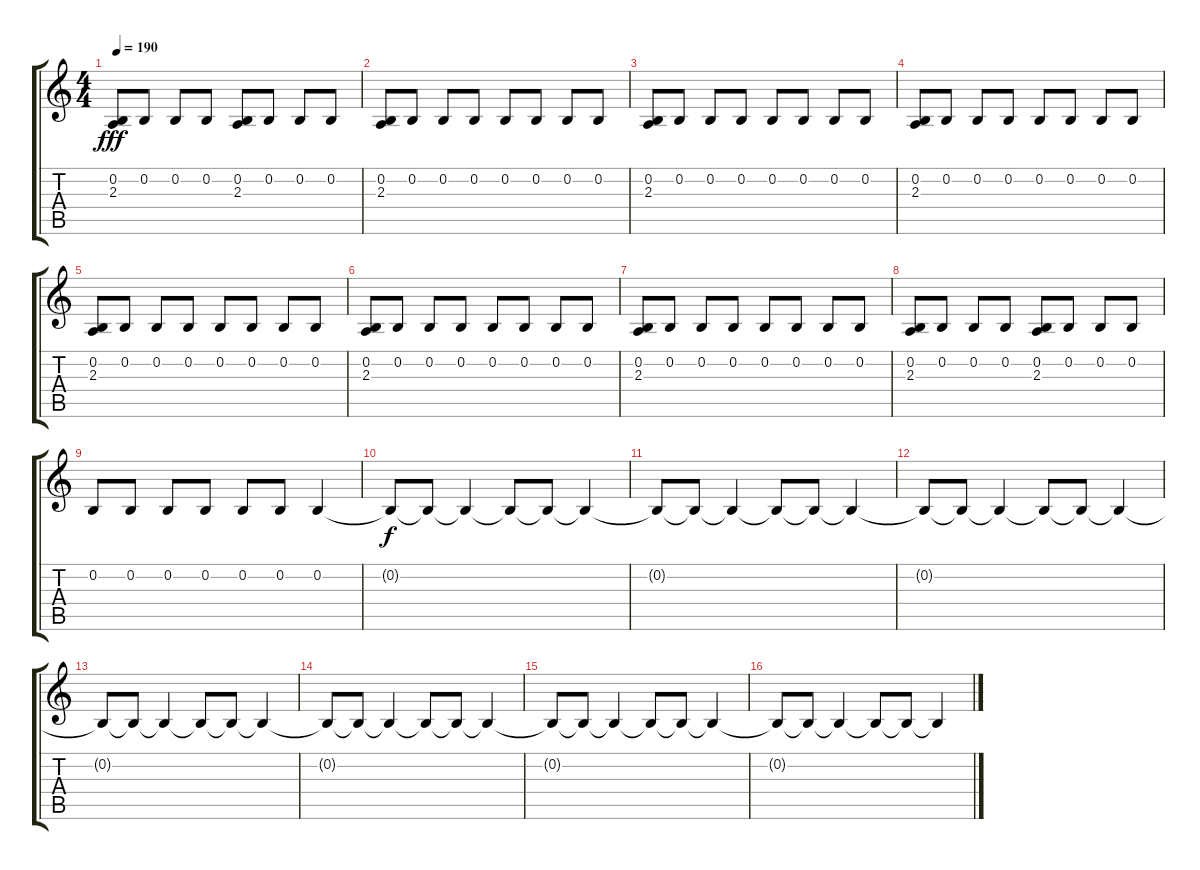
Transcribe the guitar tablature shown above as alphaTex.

\track "" {instrument acousticgrandpiano}
\staff {score tabs}
\tuning (E4 B3 G3 D3 A2 E2) {hide}
\ts (4 4)
\tempo 190
\clef g2
\ks c
(0.2 2.3).8{dy fff} 0.2.8 0.2.8 0.2.8 (0.2 2.3).8 0.2.8 0.2.8 0.2.8 |
(0.2 2.3).8 0.2.8 0.2.8 0.2.8 0.2.8 0.2.8 0.2.8 0.2.8 |
(0.2 2.3).8 0.2.8 0.2.8 0.2.8 0.2.8 0.2.8 0.2.8 0.2.8 |
(0.2 2.3).8 0.2.8 0.2.8 0.2.8 0.2.8 0.2.8 0.2.8 0.2.8 |
(0.2 2.3).8 0.2.8 0.2.8 0.2.8 0.2.8 0.2.8 0.2.8 0.2.8 |
(0.2 2.3).8 0.2.8 0.2.8 0.2.8 0.2.8 0.2.8 0.2.8 0.2.8 |
(0.2 2.3).8 0.2.8 0.2.8 0.2.8 0.2.8 0.2.8 0.2.8 0.2.8 |
(0.2 2.3).8 0.2.8 0.2.8 0.2.8 (0.2 2.3).8 0.2.8 0.2.8 0.2.8 |
0.2.8 0.2.8 0.2.8 0.2.8 0.2.8 0.2.8 0.2.4 |
0.2{t}.8{dy f} 0.2{t}.8 0.2{t}.4 0.2{t}.8 0.2{t}.8 0.2{t}.4 |
0.2{t}.8 0.2{t}.8 0.2{t}.4 0.2{t}.8 0.2{t}.8 0.2{t}.4 |
0.2{t}.8 0.2{t}.8 0.2{t}.4 0.2{t}.8 0.2{t}.8 0.2{t}.4 |
0.2{t}.8 0.2{t}.8 0.2{t}.4 0.2{t}.8 0.2{t}.8 0.2{t}.4 |
0.2{t}.8 0.2{t}.8 0.2{t}.4 0.2{t}.8 0.2{t}.8 0.2{t}.4 |
0.2{t}.8 0.2{t}.8 0.2{t}.4 0.2{t}.8 0.2{t}.8 0.2{t}.4 |
0.2{t}.8 0.2{t}.8 0.2{t}.4 0.2{t}.8 0.2{t}.8 0.2{t}.4
